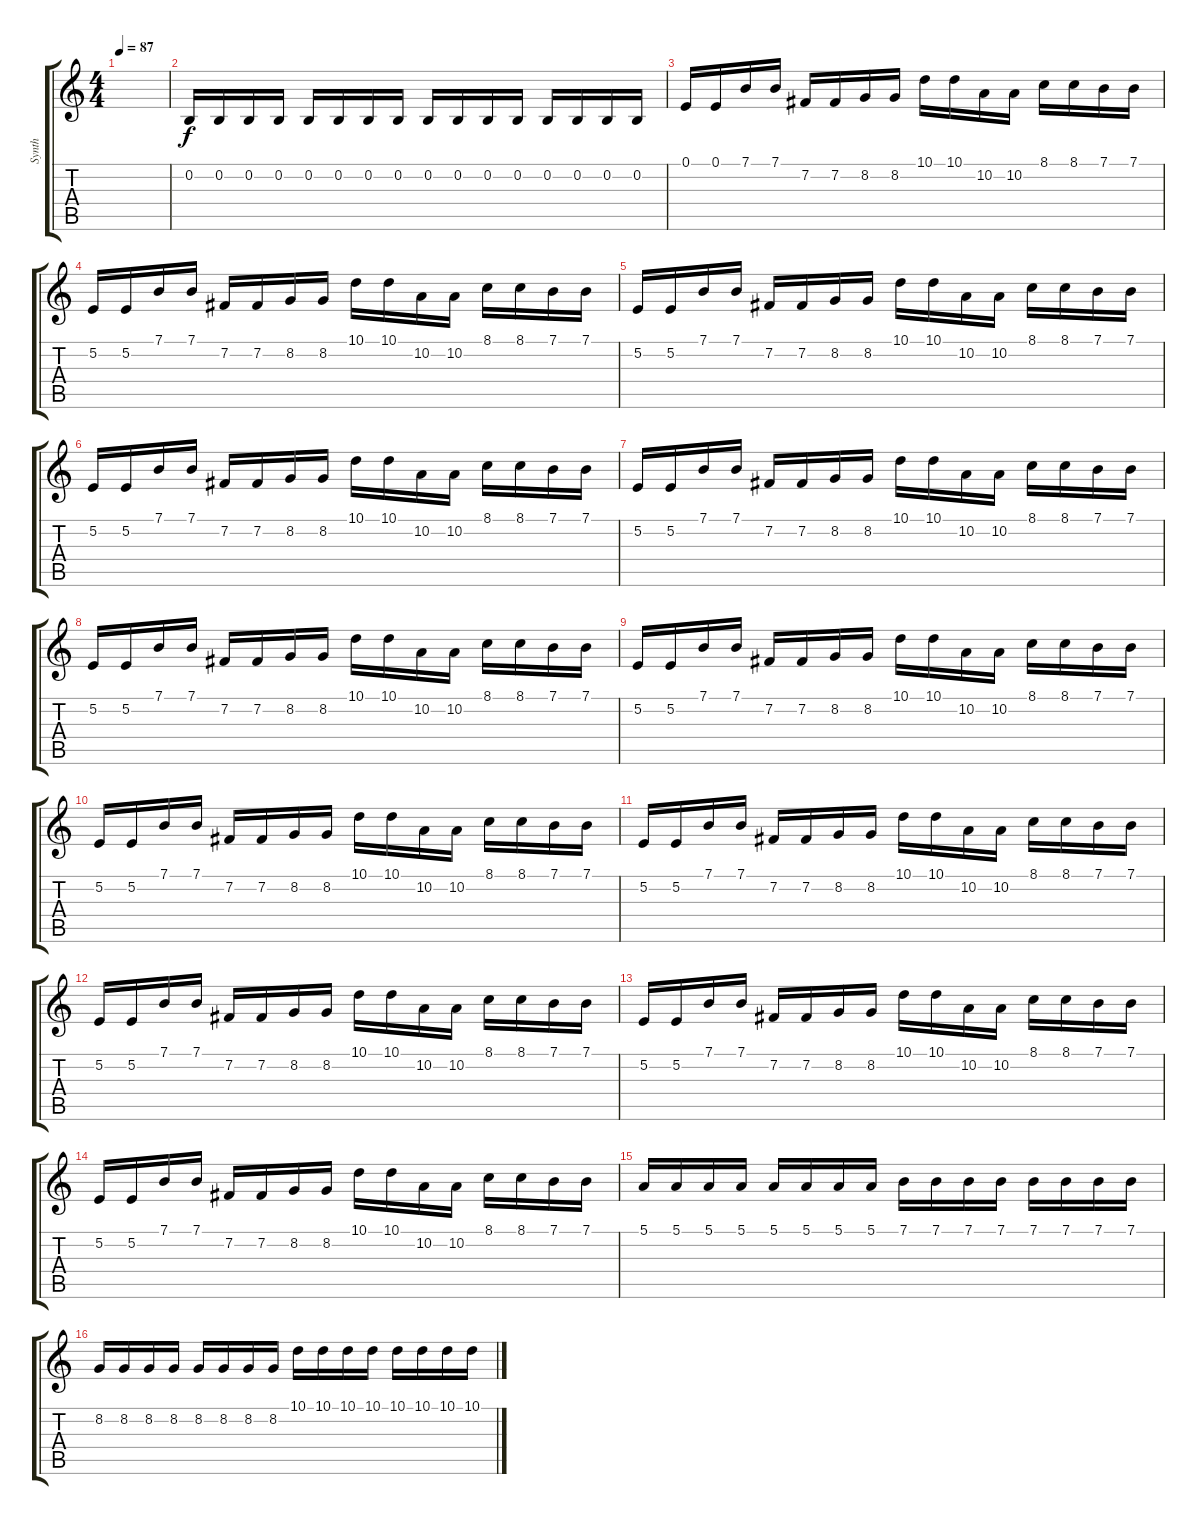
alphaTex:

\track ("Synth" "Synth") {instrument synthbrass1}
\staff {score tabs}
\tuning (E4 B3 G3 D3 A2 E2) {hide}
\ts (4 4)
\tempo 87
\clef g2
\ks c
|
0.2.16 0.2.16 0.2.16 0.2.16 0.2.16 0.2.16 0.2.16 0.2.16 0.2.16 0.2.16 0.2.16 0.2.16 0.2.16 0.2.16 0.2.16 0.2.16 |
0.1.16 0.1.16 7.1.16 7.1.16 7.2.16 7.2.16 8.2.16 8.2.16 10.1.16 10.1.16 10.2.16 10.2.16 8.1.16 8.1.16 7.1.16 7.1.16 |
5.2.16 5.2.16 7.1.16 7.1.16 7.2.16 7.2.16 8.2.16 8.2.16 10.1.16 10.1.16 10.2.16 10.2.16 8.1.16 8.1.16 7.1.16 7.1.16 |
5.2.16 5.2.16 7.1.16 7.1.16 7.2.16 7.2.16 8.2.16 8.2.16 10.1.16 10.1.16 10.2.16 10.2.16 8.1.16 8.1.16 7.1.16 7.1.16 |
5.2.16 5.2.16 7.1.16 7.1.16 7.2.16 7.2.16 8.2.16 8.2.16 10.1.16 10.1.16 10.2.16 10.2.16 8.1.16 8.1.16 7.1.16 7.1.16 |
5.2.16 5.2.16 7.1.16 7.1.16 7.2.16 7.2.16 8.2.16 8.2.16 10.1.16 10.1.16 10.2.16 10.2.16 8.1.16 8.1.16 7.1.16 7.1.16 |
5.2.16 5.2.16 7.1.16 7.1.16 7.2.16 7.2.16 8.2.16 8.2.16 10.1.16 10.1.16 10.2.16 10.2.16 8.1.16 8.1.16 7.1.16 7.1.16 |
5.2.16 5.2.16 7.1.16 7.1.16 7.2.16 7.2.16 8.2.16 8.2.16 10.1.16 10.1.16 10.2.16 10.2.16 8.1.16 8.1.16 7.1.16 7.1.16 |
5.2.16 5.2.16 7.1.16 7.1.16 7.2.16 7.2.16 8.2.16 8.2.16 10.1.16 10.1.16 10.2.16 10.2.16 8.1.16 8.1.16 7.1.16 7.1.16 |
5.2.16 5.2.16 7.1.16 7.1.16 7.2.16 7.2.16 8.2.16 8.2.16 10.1.16 10.1.16 10.2.16 10.2.16 8.1.16 8.1.16 7.1.16 7.1.16 |
5.2.16 5.2.16 7.1.16 7.1.16 7.2.16 7.2.16 8.2.16 8.2.16 10.1.16 10.1.16 10.2.16 10.2.16 8.1.16 8.1.16 7.1.16 7.1.16 |
5.2.16 5.2.16 7.1.16 7.1.16 7.2.16 7.2.16 8.2.16 8.2.16 10.1.16 10.1.16 10.2.16 10.2.16 8.1.16 8.1.16 7.1.16 7.1.16 |
5.2.16 5.2.16 7.1.16 7.1.16 7.2.16 7.2.16 8.2.16 8.2.16 10.1.16 10.1.16 10.2.16 10.2.16 8.1.16 8.1.16 7.1.16 7.1.16 |
5.1.16 5.1.16 5.1.16 5.1.16 5.1.16 5.1.16 5.1.16 5.1.16 7.1.16 7.1.16 7.1.16 7.1.16 7.1.16 7.1.16 7.1.16 7.1.16 |
8.2.16 8.2.16 8.2.16 8.2.16 8.2.16 8.2.16 8.2.16 8.2.16 10.1.16 10.1.16 10.1.16 10.1.16 10.1.16 10.1.16 10.1.16 10.1.16
